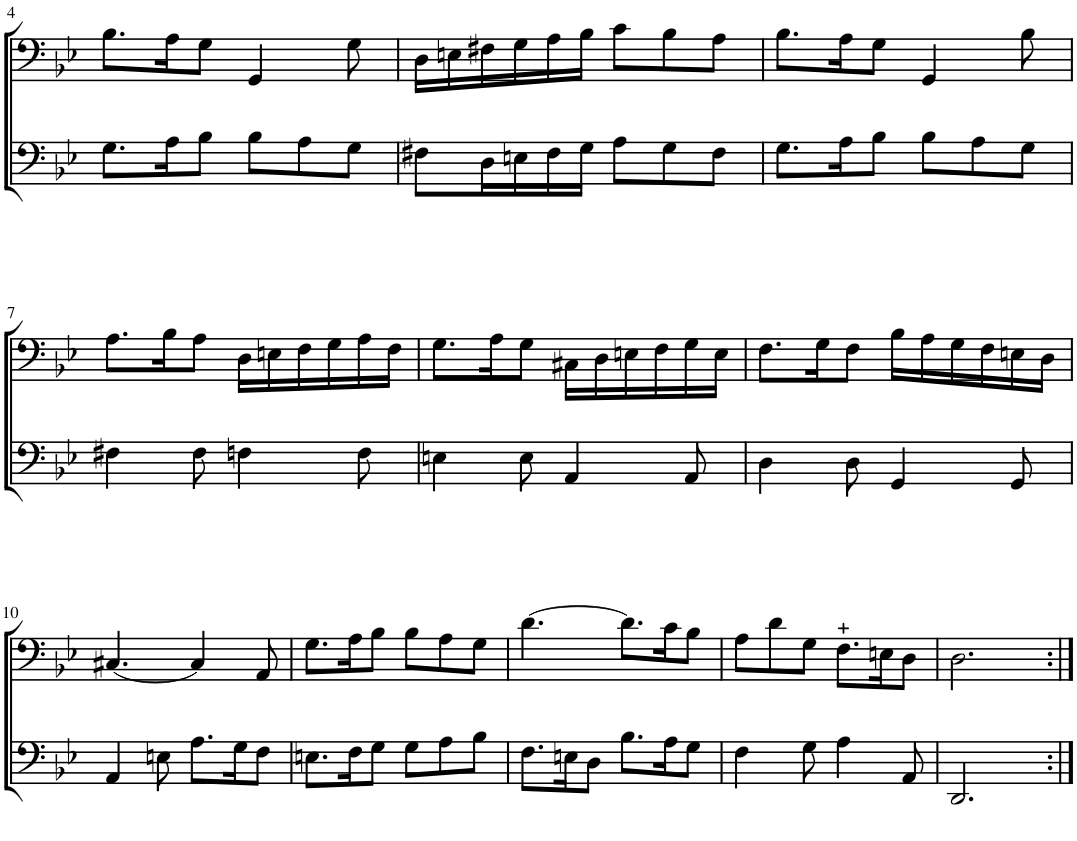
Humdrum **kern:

**kern	**kern
*part2	*part1
*staff2	*staff1
*I"Viola da gamba	*I"Viola da gamba
!!LO:PB:g=z
*clefF4	*clefF4
*k[b-e-]	*k[b-e-]
*M6/8	*M6/8
=4	=4
8.G\L	8.B-\L
16A\K	16A\K
8B-\J	8G\J
8B-\L	4GG/
8A\	.
8G\J	8G\
=5	=5
8F#X\L	16D\LL
.	16En\
16D\L	16F#X\
16En\	16G\
16F#\	16A\
16G\JJ	16B-\JJ
8A\L	8c\L
8G\	8B-\
8F#\J	8A\J
=6	=6
8.G\L	8.B-\L
16A\K	16A\K
8B-\J	8G\J
8B-\L	4GG/
8A\	.
8G\J	8B-\
!!LO:LB:g=z
=7	=7
4F#X\	8.A\L
.	16B-\K
8F#\	8A\J
4Fn\	16D\LL
.	16En\
.	16F\
.	16G\
8F\	16A\
.	16F\JJ
=8	=8
4En\	8.G\L
.	16A\K
8E\	8G\J
4AA/	16C#X\LL
.	16D\
.	16En\
.	16F\
8AA/	16G\
.	16E\JJ
=9	=9
4D\	8.F\L
.	16G\K
8D\	8F\J
4GG/	16B-\LL
.	16A\
.	16G\
.	16F\
8GG/	16En\
.	16D\JJ
!!LO:LB:g=z
=10	=10
4AA/	[4.C#X/
8En\	.
8.A\L	4C#/]
16G\K	.
8F\J	8AA/
=11	=11
8.En\L	8.G\L
16F\K	16A\K
8G\J	8B-\J
8G\L	8B-\L
8A\	8A\
8B-\J	8G\J
=12	=12
8.F\L	[4.d\
16En\K	.
8D\J	.
8.B-\L	8.d\L]
16A\K	16c\K
8G\J	8B-\J
=13	=13
4F\	8A\L
.	8d\
8G\	8G\J
4A\	8.F\L
.	16En\K
8AA/	8D\J
=14	=14
2.DD/	2.D\
=:|!	=:|!
*-	*-
